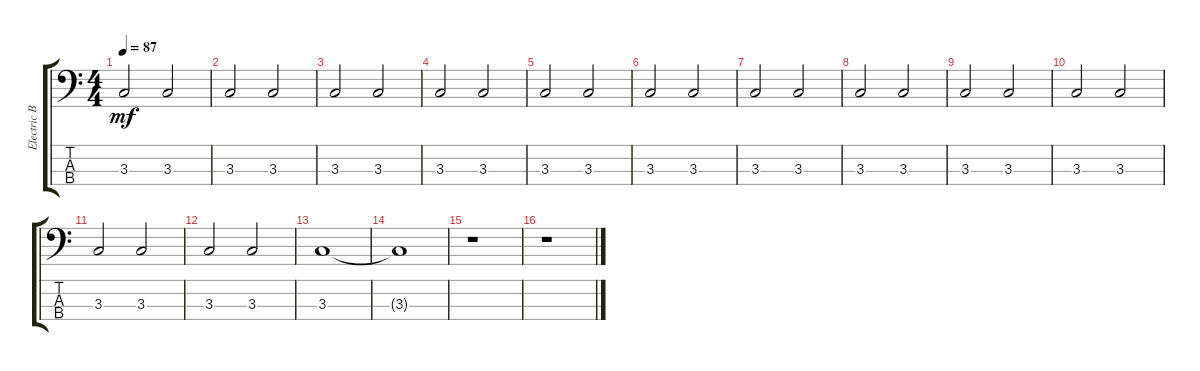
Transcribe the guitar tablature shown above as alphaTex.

\track ("Electric Bass" "Electric B") {instrument electricbassfinger}
\staff {score tabs}
\tuning (G2 D2 A1 E1) {hide}
\ts (4 4)
\tempo 87
\clef f4
\ks c
3.3.2{dy mf} 3.3.2 |
3.3.2 3.3.2 |
3.3.2 3.3.2 |
3.3.2 3.3.2 |
3.3.2 3.3.2 |
3.3.2 3.3.2 |
3.3.2 3.3.2 |
3.3.2 3.3.2 |
3.3.2 3.3.2 |
3.3.2 3.3.2 |
3.3.2 3.3.2 |
3.3.2 3.3.2 |
3.3.1 |
3.3{t}.1 |
r.1 |
r.1
